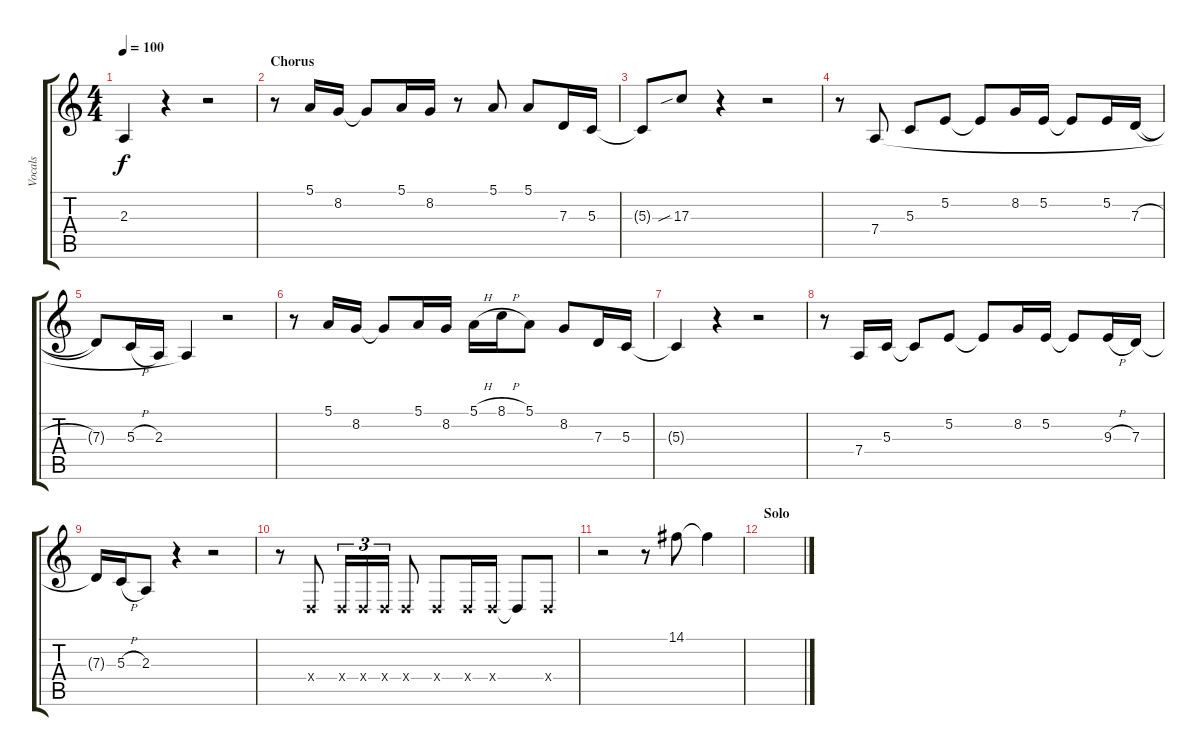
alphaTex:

\track ("Vocals" "Vocals") {instrument lead2sawtooth}
\staff {score tabs}
\tuning (E4 B3 G3 D3 A2 E2) {hide}
\ts (4 4)
\tempo 100
\clef g2
\ks c
2.3.4{dy f} r.4 r.2 |
\section ("" "Chorus")
r.8 5.1.16 8.2.16 8.2{t}.8 5.1.16 8.2.16 r.8 5.1.8 5.1.8 7.3.16 5.3.16 |
5.3{t}.8 17.3{sib}.8 r.4 r.2 |
r.8 7.4.8 5.3.8 5.2.8 5.2{t}.8 8.2.16 5.2.16 5.2{t}.8 5.2.16 7.3{h}.16 |
7.3{t}.8 5.3{h}.16 2.3.16 7.4{t}.4 r.2 |
r.8 5.1.16 8.2.16 8.2{t}.8 5.1.16 8.2.16 5.1{h}.16 8.1{h}.16 5.1.8 8.2.8 7.3.16 5.3.16 |
5.3{t}.4 r.4 r.2 |
r.8 7.4.16 5.3.16 5.3{t}.8 5.2.8 5.2{t}.8 8.2.16 5.2.16 5.2{t}.8 9.3{h}.16 7.3.16 |
7.3{t}.16 5.3{h}.16 2.3.8 r.4 r.2 |
r.8 0.4{x}.8 0.4{x}.16{tu (3 2)} 0.4{x}.16{tu (3 2)} 0.4{x}.16{tu (3 2)} 0.4{x}.8 0.4{x}.8 0.4{x}.16 0.4{x}.16 0.4{t}.8 0.4{x}.8 |
r.2 r.8 14.1.8 14.1{t}.4 |
\section ("" "Solo")
